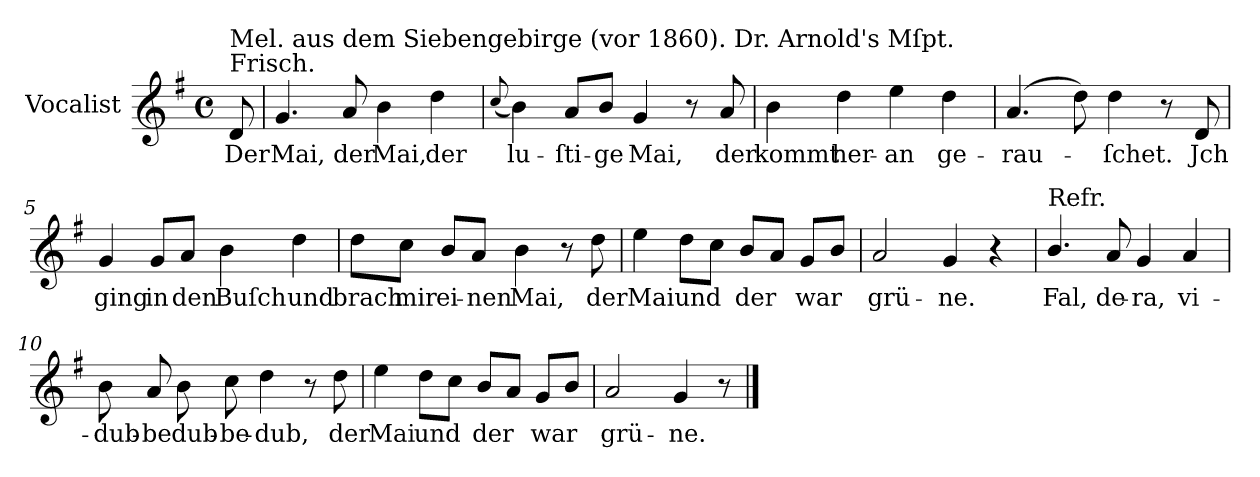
**kern	**text
*part1	*part1
*staff1	*staff1
*I"Vocalist	*
*k[f#]	*
*G:	*
*M4/4	*
*met(c)	*
=	=
!LO:TX:a:t=Frisch.	!
!LO:TX:a:t=Mel. aus dem Siebengebirge (vor 1860). Dr. Arnold's Mſpt.	!
8d	Der
=1	=1
4.g	Mai,
8a	der
4b	Mai,
4dd	der
=2	=2
(8qqcc	.
4b)	lu-
8aL	-ſti-
8bJ	-ge
4g	Mai,
8r	.
8a	der
=3	=3
4b	kommt
4dd	her-
4ee	-an
4dd	ge-
=4	=4
(4.a	-rau-
8dd)	.
4dd	-ſchet.
8r	.
8d	Jch
=5	=5
4g	ging
8gL	in
8aJ	den
4b	Buſch
4dd	und
=6	=6
8ddL	brach
8ccJ	mir
8bL	ei-
8aJ	-nen
4b	Mai,
8r	.
8dd	der
=7	=7
4ee	Mai
8ddL	und
8ccJ	.
8bL	der
8aJ	.
8gL	war
8bJ	.
=8	=8
2a	grü-
4g	-ne.
4r	.
=9	=9
!LO:TX:a:t=Refr.	!
4.b/	Fal,
8a	de-
4g	-ra,
4a	vi-
=10	=10
8b	-dub-
8a	-be
8b	dub-
8cc	-be-
4dd	-dub,
8r	.
8dd	der
=11	=11
4ee	Mai
8ddL	und
8ccJ	.
8bL	der
8aJ	.
8gL	war
8bJ	.
=12	=12
2a	grü-
4g	-ne.
8r	.
==	==
*-	*-
